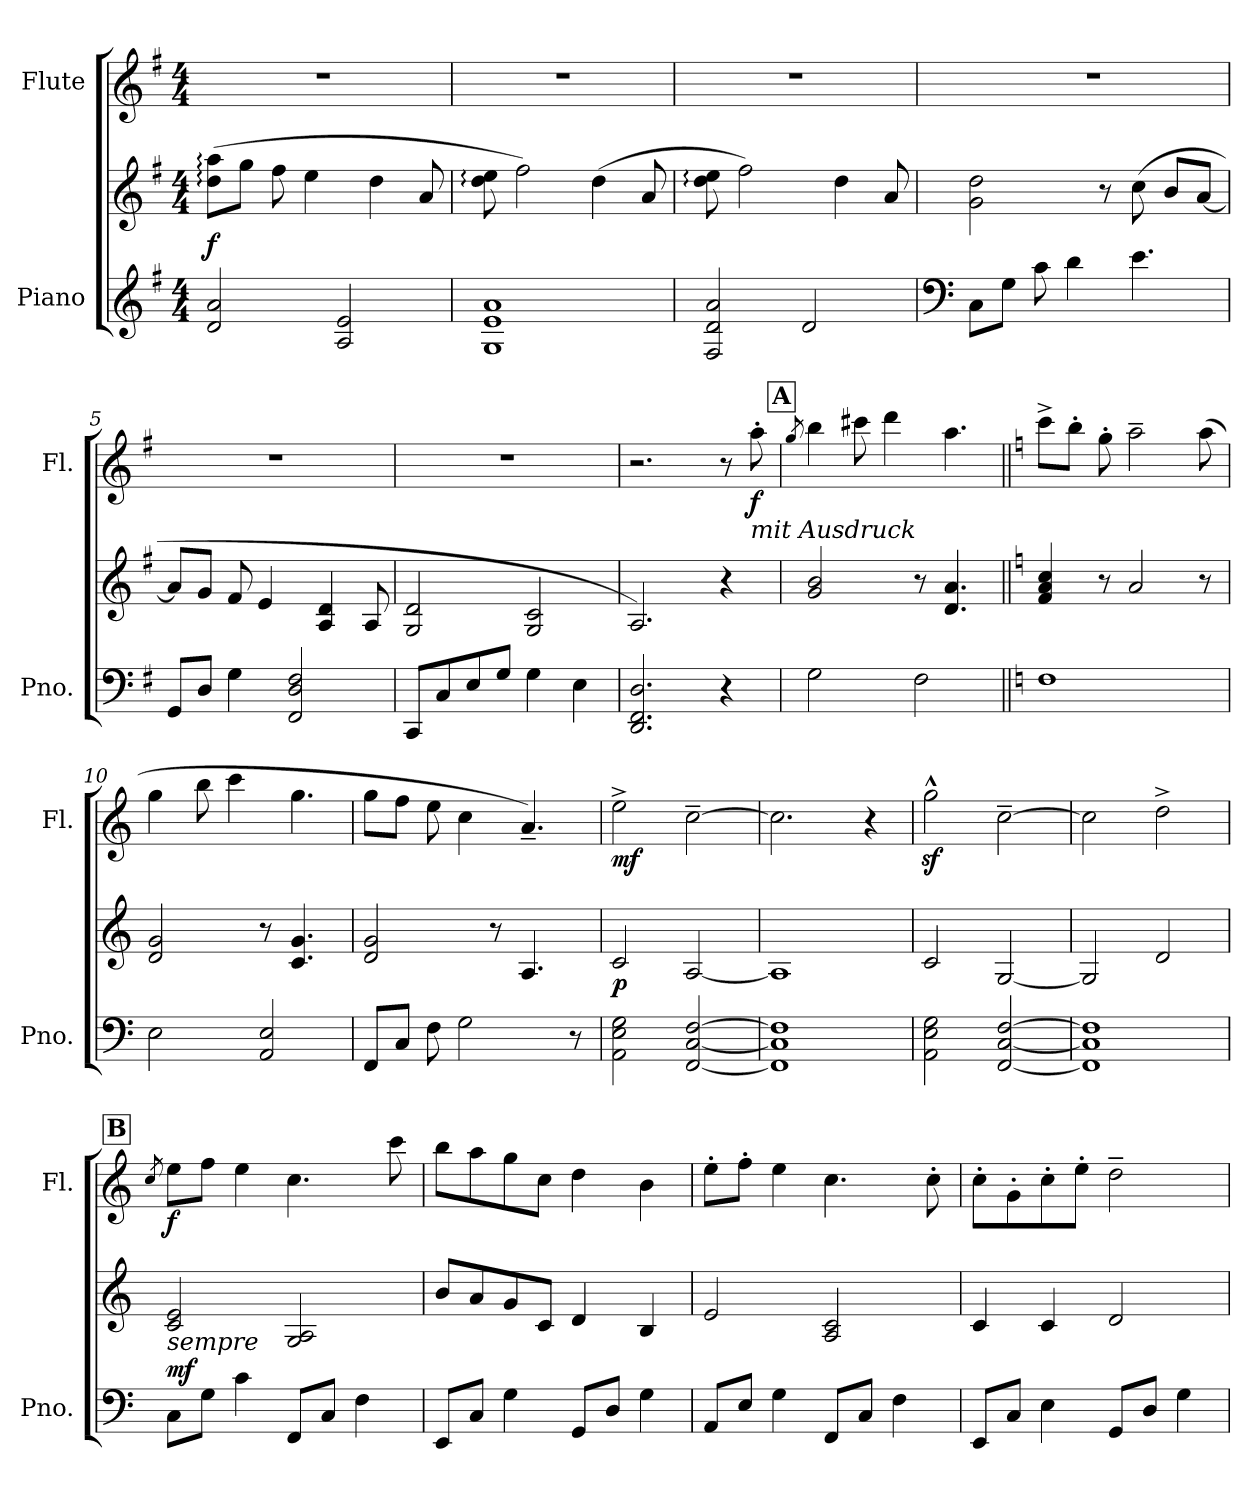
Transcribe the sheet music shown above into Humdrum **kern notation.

**kern	**kern	**dynam	**kern	**dynam
*part2	*part2	*part2	*part1	*part1
*staff3	*staff2	*staff2/3	*staff1	*staff1
*I"Piano	*	*	*I"Flute	*
*I'Pno.	*	*	*I'Fl.	*
!!LO:PB:g=z
*clefG2	*clefG2	*	*clefG2	*
*k[f#]	*k[f#]	*	*k[f#]	*
*G:	*G:	*	*G:	*
*M4/4	*M4/4	*	*M4/4	*
*MM120	*MM120	*	*MM120	*
=1	=1	=1	=1	=1
2di/ 2ai	(8ddi\: 8aai:L	f	1r	.
.	8ggi\J	.	.	.
.	8ff#i\	.	.	.
.	4eei\	.	.	.
2Ai/ 2ei	.	.	.	.
.	4ddi\	.	.	.
.	8ai/	.	.	.
=2	=2	=2	=2	=2
1Gi 1ei 1ai	8ddi\: 8eei:	.	1r	.
.	2ff#i\)	.	.	.
.	(4ddi\	.	.	.
.	8ai/	.	.	.
=3	=3	=3	=3	=3
2F#i/ 2di 2ai	8ddi\: 8eei:	.	1r	.
.	2ff#i\)	.	.	.
2di/	.	.	.	.
.	4ddi\	.	.	.
.	8ai/	.	.	.
=4	=4	=4	=4	=4
*clefF4	*	*	*	*
8Ci\L	2gi\ 2ddi	.	1r	.
8Gi\J	.	.	.	.
8ci\	.	.	.	.
4di\	.	.	.	.
.	8r	.	.	.
4.ei\	(8cci\	.	.	.
.	8bi/L	.	.	.
.	[8ai/J	.	.	.
=5	=5	=5	=5	=5
8GGi/L	8ai/L]	.	1r	.
8Di/J	8gi/J	.	.	.
4Gi\	8f#i/	.	.	.
.	4ei/	.	.	.
2FF#i/ 2Di 2F#i	.	.	.	.
.	4Ai/ 4di	.	.	.
.	8Ai/	.	.	.
!!LO:LB:g=z
=6	=6	=6	=6	=6
8CCi/L	2Gi/ 2di	.	1r	.
8Ci/	.	.	.	.
8Ei/	.	.	.	.
8Gi/J	.	.	.	.
4Gi\	2Gi/ 2ci	.	.	.
4Ei\	.	.	.	.
=7	=7	=7	=7	=7
2.DDi/ 2.FF#i 2.Di	2.Ai/)	.	2.r	.
4r	4r	.	8r	.
!	!	!	!LO:TX:b:i:t=mit Ausdruck	!
.	.	.	8aa'i\	f
!!LO:REH:place=s1:B:color=#000000:enc=box:fs=19.9975:t=A
=8	=8	=8	=8	=8
.	.	.	8qggi/	.
2Gi\	2gi/ 2bi	.	4bbi\	.
.	.	.	8ccc#Xi\	.
.	.	.	4dddi\	.
2F#i\	8r	.	.	.
.	4.di/ 4.ai	.	4.aai\	.
=9||	=9||	=9||	=9||	=9||
*k[]	*k[]	*	*k[]	*
*C:	*C:	*	*C:	*
1Fi	4fi/ 4ai 4cci	.	8ccc^i\L	.
.	.	.	8bb'i\J	.
.	8r	.	8gg'i\	.
.	2ai/	.	2aa~i\	.
.	8r	.	(8aai\	.
=10	=10	=10	=10	=10
2Ei\	2di/ 2gi	.	4ggi\	.
.	.	.	8bbi\	.
.	.	.	4ccci\	.
2AAi/ 2Ei	8r	.	.	.
.	4.ci/ 4.gi	.	4.ggi\	.
!!LO:LB:g=z
=11	=11	=11	=11	=11
8FFi/L	2di/ 2gi	.	8ggi\L	.
8Ci/J	.	.	8ffi\J	.
8Fi\	.	.	8eei\	.
2Gi\	.	.	4cci\	.
.	8r	.	.	.
.	4.Ai/	.	4.a~i/)	.
8r	.	.	.	.
=12	=12	=12	=12	=12
2AAi\ 2Ei 2Gi	2ci/	p	2ee^i\	mf
[2FFi/ [2Ci [2Fi	[2Ai/	.	[2cc~i\	.
=13	=13	=13	=13	=13
1FFi] 1Ci] 1Fi]	1Ai]	.	2.cci\]	.
.	.	.	4r	.
=14	=14	=14	=14	=14
2AAi\ 2Ei 2Gi	2ci/	.	2ggz^^i\	.
[2FFi/ [2Ci [2Fi	[2Gi/	.	[2cc~i\	.
=15	=15	=15	=15	=15
1FFi] 1Ci] 1Fi]	2Gi/]	.	2cci\]	.
.	2di/	.	2dd^i\	.
!!LO:REH:place=s1:B:color=#000000:enc=box:fs=19.9975:t=B
=16	=16	=16	=16	=16
.	.	.	8qcci/	.
!	!LO:TX:b:i:t=sempre	!	!	!
8Ci\L	2ci/ 2ei	mf	8eei\L	f
8Gi\J	.	.	8ffi\J	.
4ci\	.	.	4eei\	.
8FFi/L	2Gi/ 2Ai	.	4.cci\	.
8Ci/J	.	.	.	.
4Fi\	.	.	.	.
.	.	.	8ccci\	.
!!LO:LB:g=z
=17	=17	=17	=17	=17
8EEi/L	8bi/L	.	8bbi\L	.
8Ci/J	8ai/	.	8aai\	.
4Gi\	8gi/	.	8ggi\	.
.	8ci/J	.	8cci\J	.
8GGi/L	4di/	.	4ddi\	.
8Di/J	.	.	.	.
4Gi\	4Bi/	.	4bi\	.
=18	=18	=18	=18	=18
8AAi/L	2ei/	.	8ee'i\L	.
8Ei/J	.	.	8ff'i\J	.
4Gi\	.	.	4eei\	.
8FFi/L	2Ai/ 2ci	.	4.cci\	.
8Ci/J	.	.	.	.
4Fi\	.	.	.	.
.	.	.	8cc'i\	.
=19	=19	=19	=19	=19
8EEi/L	4ci/	.	8cc'i\L	.
8Ci/J	.	.	8g'i\	.
4Ei\	4ci/	.	8cc'i\	.
.	.	.	8ee'i\J	.
8GGi/L	2di/	.	2dd~i\	.
8Di/J	.	.	.	.
4Gi\	.	.	.	.
=	=	=	=	=
*-	*-	*-	*-	*-
